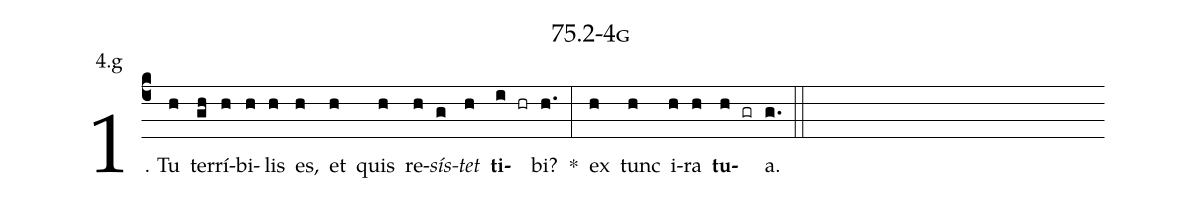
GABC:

name: 75.2-4g;
annotation: 4.g;
%%
(c4)1. Tu(h) ter(gh)rí(h)bi(h)lis(h) es,(h) et(h) quis(h) re(h)<i>sís</i>(g)<i>tet</i>(h) <b>ti</b>(i hr)bi?(h.) *(:) ex(h) tunc(h) i(h)ra(h) <b>tu</b>(h gr)a.(g.) (::)


%E(h) u(h) o(h) u(h) a(h) e.(g.) (::)
